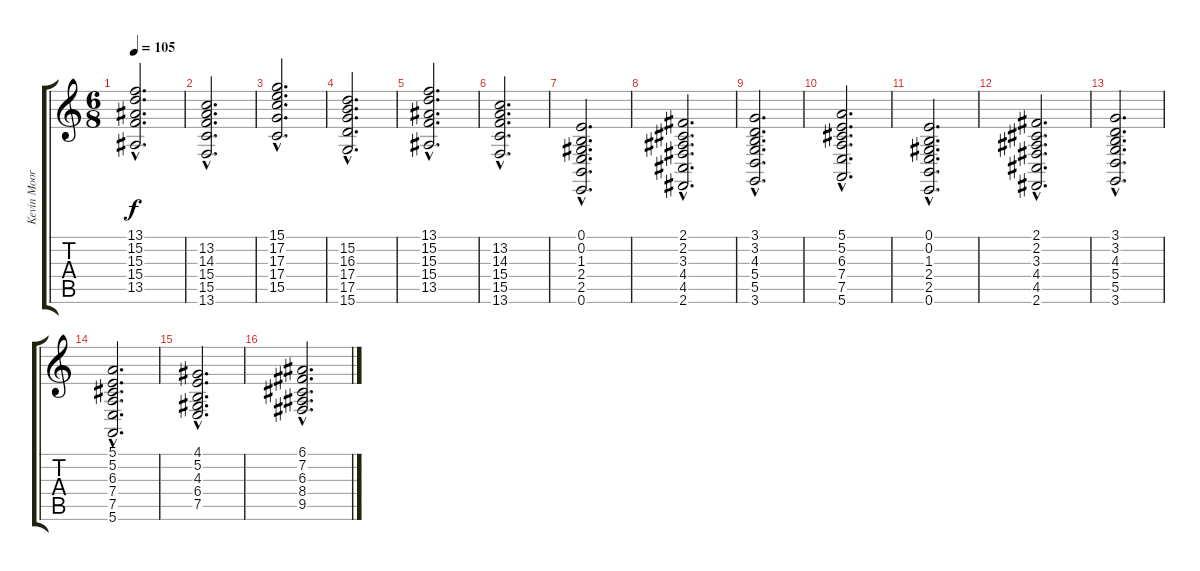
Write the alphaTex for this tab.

\track ("Kevin Moore" "Kevin Moor") {instrument stringensemble1}
\staff {score tabs}
\tuning (E4 B3 G3 D3 A2 E2) {hide}
\ts (6 8)
\tempo 105
\clef g2
\ks c
(13.1{hac} 15.2{hac} 15.3{hac} 15.4{hac} 13.5{hac}).2{d dy f} |
(13.2{hac} 14.3{hac} 15.4{hac} 15.5{hac} 13.6{hac}).2{d} |
(15.1{hac} 17.2{hac} 17.3{hac} 17.4{hac} 15.5{hac}).2{d} |
(15.2{hac} 16.3{hac} 17.4{hac} 17.5{hac} 15.6{hac}).2{d} |
(13.1{hac} 15.2{hac} 15.3{hac} 15.4{hac} 13.5{hac}).2{d} |
(13.2{hac} 14.3{hac} 15.4{hac} 15.5{hac} 13.6{hac}).2{d} |
(0.1{hac} 0.2{hac} 1.3{hac} 2.4{hac} 2.5{hac} 0.6{hac}).2{d} |
(2.1{hac} 2.2{hac} 3.3{hac} 4.4{hac} 4.5{hac} 2.6{hac}).2{d} |
(3.1{hac} 3.2{hac} 4.3{hac} 5.4{hac} 5.5{hac} 3.6{hac}).2{d} |
(5.1{hac} 5.2{hac} 6.3{hac} 7.4{hac} 7.5{hac} 5.6{hac}).2{d} |
(0.1{hac} 0.2{hac} 1.3{hac} 2.4{hac} 2.5{hac} 0.6{hac}).2{d} |
(2.1{hac} 2.2{hac} 3.3{hac} 4.4{hac} 4.5{hac} 2.6{hac}).2{d} |
(3.1{hac} 3.2{hac} 4.3{hac} 5.4{hac} 5.5{hac} 3.6{hac}).2{d} |
(5.1{hac} 5.2{hac} 6.3{hac} 7.4{hac} 7.5{hac} 5.6{hac}).2{d} |
(4.1{hac} 5.2{hac} 4.3{hac} 6.4{hac} 7.5{hac}).2{d} |
(6.1{hac} 7.2{hac} 6.3{hac} 8.4{hac} 9.5{hac}).2{d}
